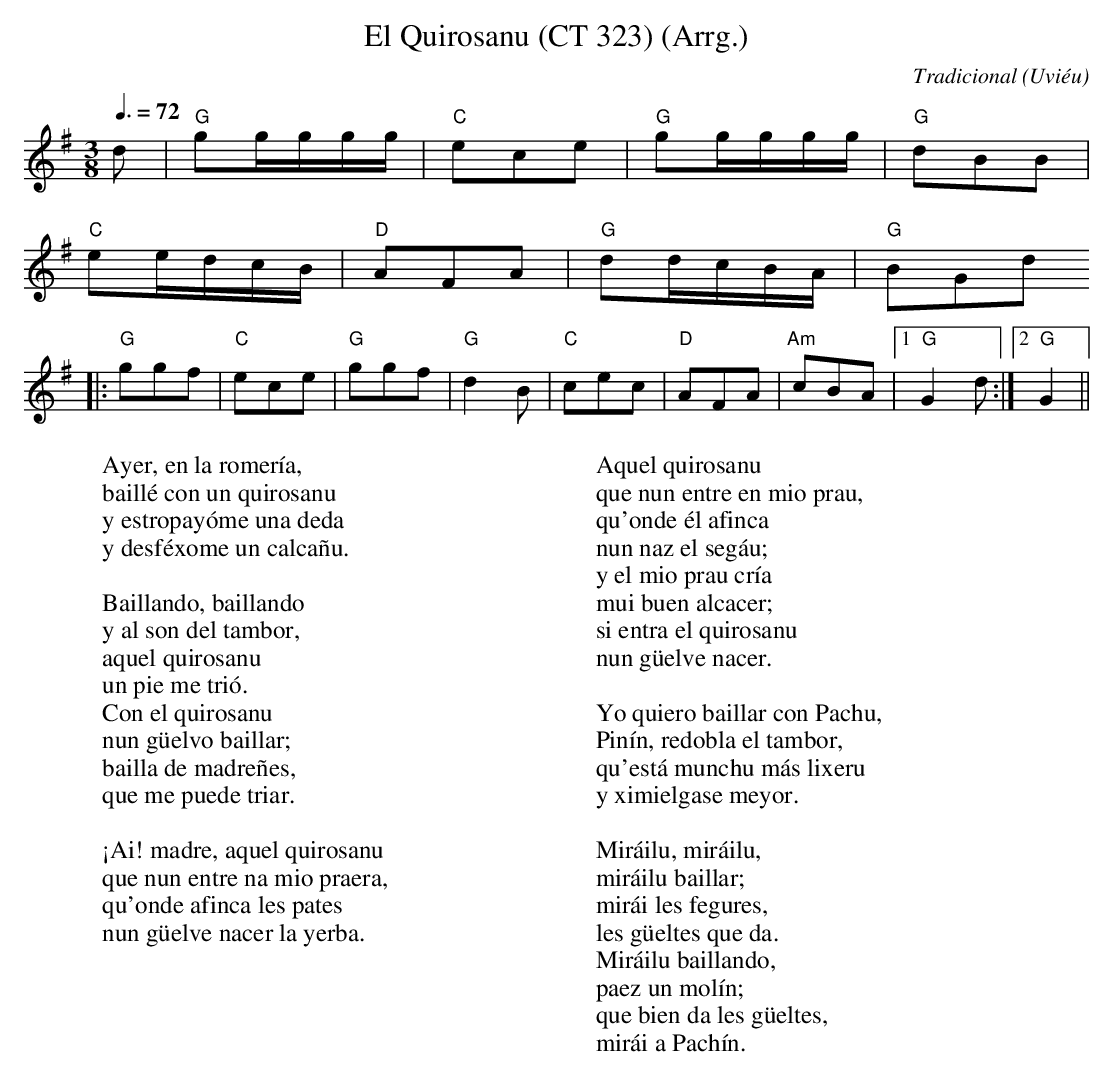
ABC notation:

X:1
T:El Quirosanu (CT 323) (Arrg.)
C:Tradicional
O:Uviéu
M:3/8
L:1/8
Q:3/8=72
W:Ayer, en la romería,
W:baillé con un quirosanu
W:y estropayóme una deda
W:y desféxome un calcañu.
W:
W:Baillando, baillando
W:y al son del tambor,
W:aquel quirosanu
W:un pie me trió.
W:Con el quirosanu
W:nun güelvo baillar;
W:bailla de madreñes,
W:que me puede triar.
W:
W:¡Ai! madre, aquel quirosanu
W:que nun entre na mio praera,
W:qu'onde afinca les pates
W:nun güelve nacer la yerba.
W:
W:Aquel quirosanu
W:que nun entre en mio prau,
W:qu'onde él afinca
W:nun naz el segáu;
W:y el mio prau cría
W:mui buen alcacer;
W:si entra el quirosanu
W:nun güelve nacer.
W:
W:Yo quiero baillar con Pachu,
W:Pinín, redobla el tambor,
W:qu'está munchu más lixeru
W:y ximielgase meyor.
W:
W:Miráilu, miráilu,
W:miráilu baillar;
W:mirái les fegures,
W:les güeltes que da.
W:Miráilu baillando,
W:paez un molín;
W:que bien da les güeltes,
W:mirái a Pachín.
K:G
d|"G"gg/g/g/g/|"C"ece|"G"gg/g/g/g/|"G"dBB|
"C"ee/d/c/B/|"D"AFA|"G"dd/c/B/A/|"G"BGd
|:"G"ggf|"C"ece|"G"ggf|"G"d2B|"C"cec|"D"AFA|"Am"cBA|[1 "G"G2d:|[2 "G"G2||
